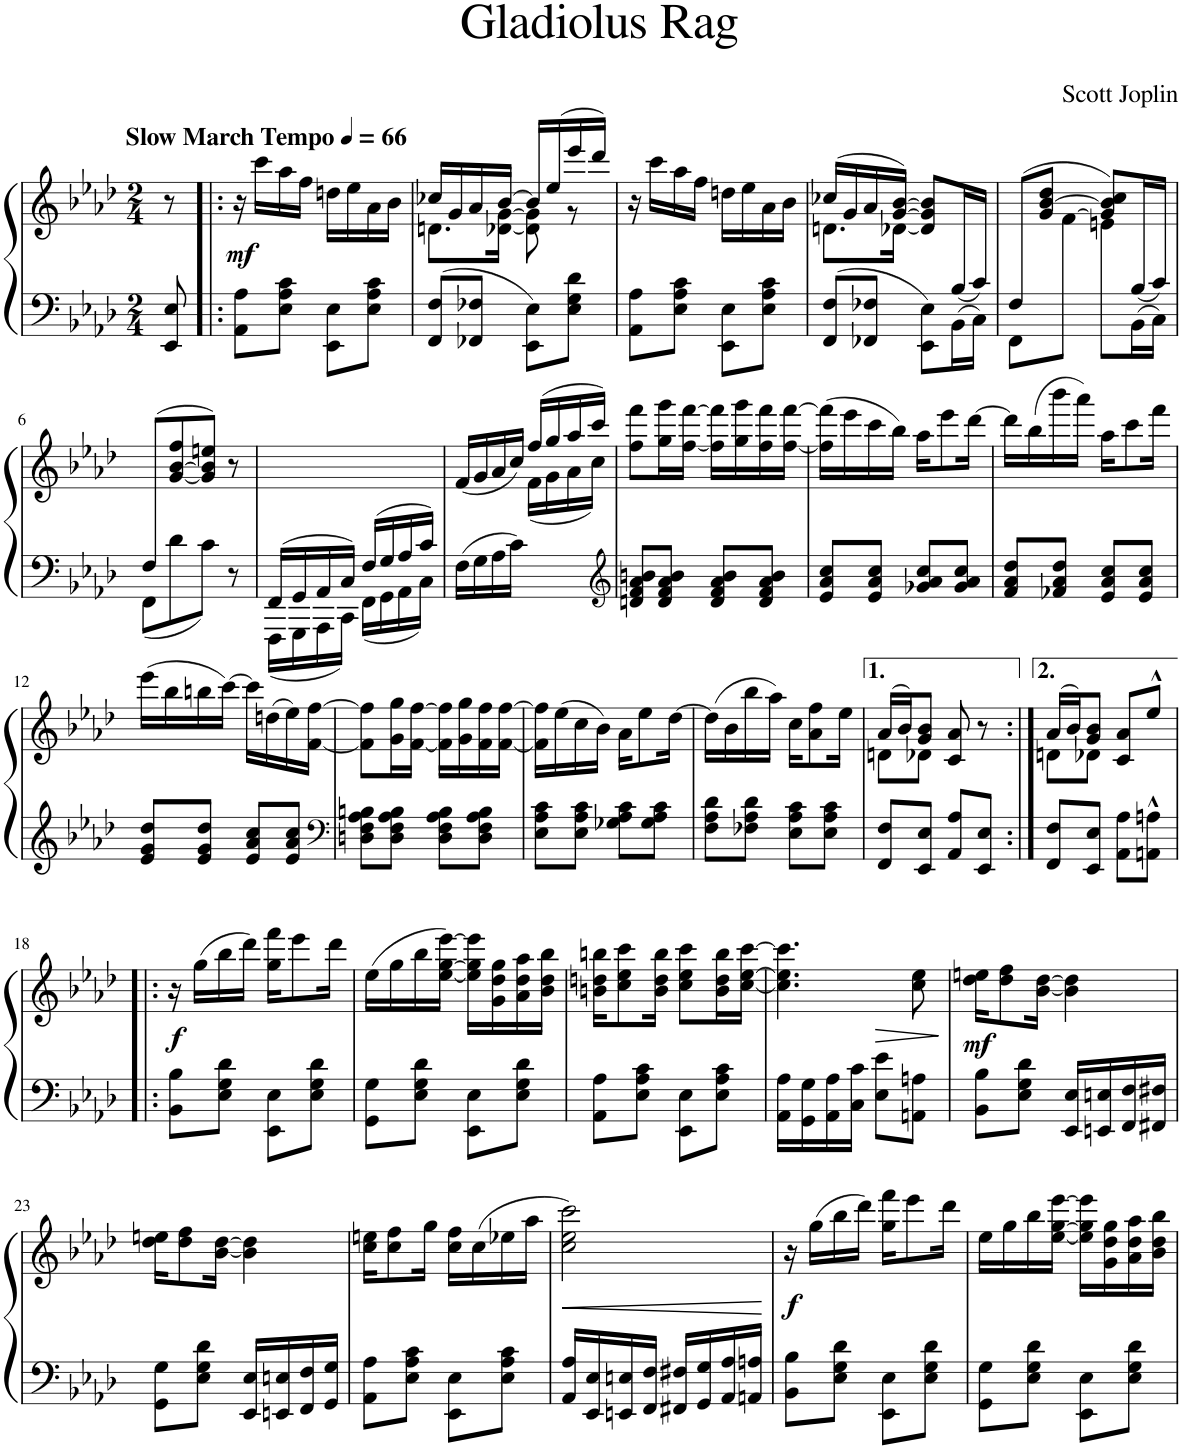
**kern	**kern	**dynam
*part1	*part1	*part1
*staff2	*staff1	*staff1/2
*I"Piano	*	*
*I'Pno.	*	*
*clefF4	*clefG2	*
*k[b-e-a-d-]	*k[b-e-a-d-]	*
*M2/4	*M2/4	*
*MM66	*MM66	*
=	=	=
!	!LO:TX:a:B:t=Slow March Tempo	!
8EE-/ 8E-/	8r	.
=1!|:	=1!|:	=1!|:
!	!	!LO:DY:b
8AA-\ 8A-\L	16r	mf
.	16ccc\LL	.
8E-\ 8A-\ 8c\J	16aa-\	.
.	16ff\JJ	.
8EE-\ 8E-\L	16ddn\LL	.
.	16ee-\	.
8E-\ 8A-\ 8c\J	16a-\	.
.	16b-\JJ	.
=2	=2	=2
*	*^	*
8FF/ 8F/L	16cc-X/LL	8.dn\L	.
.	16g/	.	.
8FF-X/ 8F-X/J	16a-/	.	.
.	[16b-/JJ	[16d-X\ [>16g\Jk	.
8EE-\ 8E-\L	16b-/LL]	8d-\] 8g\]	.
.	(16ee-/	.	.
8E-\ 8G\ 8d-\J	16eee-/	8r	.
.	16ddd-/JJ)	.	.
*	*v	*v	*
=3	=3	=3
8AA-\ 8A-\L	16r	.
.	16ccc\LL	.
8E-\ 8A-\ 8c\J	16aa-\	.
.	16ff\JJ	.
8EE-\ 8E-\L	16ddn\LL	.
.	16ee-\	.
8E-\ 8A-\ 8c\J	16a-\	.
.	16b-\JJ	.
=4	=4	=4
*^	*^	*
4.ryy	8FF/ 8F/L	(16cc-X/LL	8.dn\L	.
.	.	16g/	.	.
.	8FF-X/ 8F-X/J	16a-/	.	.
.	.	[>16g/ [16b-/JJ)	[16d-X\Jk	.
.	8EE-\ 8E-\L	8d-/] 8g/] 8b-/]L	4ryy	.
16B-/L	16BB-\L	8ryy	.	.
16c/JJ	16C\JJ	.	.	.
=5	=5	=5	=5	=5
(8F/L	8FF\L	8ryy	8ryy	.
4ryy	4ryy	[>8g/ [8b-/ 8dd-/J	8f\J	.
.	.	8g/] 8b-/] 8cc/L)	8en\L	.
16B-/L	16BB-\L	8ryy	8ryy	.
16c/JJ	16C\JJ	.	.	.
*	*	*v	*v	*
!!LO:LB:g=z
=6	=6	=6	=6
(>8F/L	8FF\L	8ryy	.
4.ryy	8d-\	[8g/ [8b-/ 8ff/	.
.	8c\J	8g/] 8b-/] 8een/J)	.
.	8r	8r	.
=7	=7	=7	=7
16FF/LL	16FFF\LL	2ryy	.
16GG/	16GGG\	.	.
16AA-/	16AAA-\	.	.
16C/JJ	16CC\JJ	.	.
16F/LL	16FF\LL	.	.
16G/	16GG\	.	.
16A-/	16AA-\	.	.
16c/JJ	16C\JJ	.	.
*v	*v	*	*
=8	=8	=8
*	*^	*
16F\LL	(16f/LL	4ryy	.
16G\	16g/	.	.
16A-\	16a-/	.	.
16c\JJ	16cc/JJ)	.	.
4ryy	(>16ff/LL	(<16f\LL	.
.	16gg/	16g\	.
.	16aa-/	16a-\	.
.	16ccc/JJ)	16cc\JJ)	.
*	*v	*v	*
=9	=9	=9
*clefG2	*	*
8dn/ 8f/ 8a-/ 8bn/L	8ff\ 8fff\L	.
8d/ 8f/ 8a-/ 8b/J	16gg\ 16ggg\L	.
.	[16ff\ [16fff\JJ	.
8d/ 8f/ 8a-/ 8b/L	16ff\] 16fff\]LL	.
.	16gg\ 16ggg\	.
8d/ 8f/ 8a-/ 8b/J	16ff\ 16fff\	.
.	[16ff\ [16fff\JJ	.
=10	=10	=10
8e-/ 8a-/ 8cc/L	(16ff\] 16fff\]LL	.
.	16eee-\	.
8e-/ 8a-/ 8cc/J	16ccc\	.
.	16bb-\JJ)	.
8g-X/ 8a-/ 8cc/L	16aa-\KL	.
.	8eee-\	.
8g-/ 8a-/ 8cc/J	.	.
.	[16ddd-\Jk	.
=11	=11	=11
8f/ 8a-/ 8dd-/L	16ddd-\LL]	.
.	(16bb-\	.
8f-X/ 8a-/ 8dd-/J	16bbb-\	.
.	16aaa-\JJ)	.
8e-/ 8a-/ 8cc/L	16aa-\KL	.
.	8ccc\	.
8e-/ 8a-/ 8cc/J	.	.
.	16fff\Jk	.
!!LO:LB:g=z
=12	=12	=12
8e-/ 8g/ 8dd-/L	(16eee-\LL	.
.	16bb-\	.
8e-/ 8g/ 8dd-/J	16bbn\	.
.	[16ccc\JJ)	.
8e-/ 8a-/ 8cc/L	16ccc\LL]	.
.	(16ddn\	.
8e-/ 8a-/ 8cc/J	16ee-\)	.
.	[16f\ [16ff\JJ	.
=13	=13	=13
*clefF4	*	*
8Dn\ 8F\ 8A-\ 8Bn\L	8f\] 8ff\]L	.
8D\ 8F\ 8A-\ 8B\J	16g\ 16gg\L	.
.	[16f\ [16ff\JJ	.
8D\ 8F\ 8A-\ 8B\L	16f\] 16ff\]LL	.
.	16g\ 16gg\	.
8D\ 8F\ 8A-\ 8B\J	16f\ 16ff\	.
.	[16f\ [16ff\JJ	.
=14	=14	=14
8E-\ 8A-\ 8c\L	16f\] 16ff\]LL	.
.	(16ee-\	.
8E-\ 8A-\ 8c\J	16cc\	.
.	16b-\JJ)	.
8G-X\ 8A-\ 8c\L	16a-\KL	.
.	8ee-\	.
8G-\ 8A-\ 8c\J	.	.
.	[16dd-\Jk	.
=15	=15	=15
8F\ 8A-\ 8d-\L	(16dd-\LL]	.
.	16b-\	.
8F-X\ 8A-\ 8d-\J	16bb-\	.
.	16aa-\JJ)	.
8E-\ 8A-\ 8c\L	16cc\KL	.
.	8a-\ 8ff\	.
8E-\ 8A-\ 8c\J	.	.
.	16ee-\Jk	.
=16	=16	=16
*	*^	*
8FF/ 8F/L	(16a-/LL	8dn\L	.
.	16b-/J)	.	.
8EE-/ 8E-/J	8g/ 8b-/J	8d-X\J	.
8AA-/ 8A-/L	8c/ 8a-/	4ryy	.
8EE-/ 8E-/J	8r	.	.
=17:|!	=17:|!	=17:|!	=17:|!
8FF/ 8F/L	(16a-/LL	8dn\L	.
.	16b-/J)	.	.
8EE-/ 8E-/J	8g/ 8b-/J	8d-X\J	.
8AA-\ 8A-\L	8c/ 8a-/L	4ryy	.
8AAn\^^ 8An\^^J	8ee-^^/J	.	.
*	*v	*v	*
!!LO:LB:g=z
=18!|:	=18!|:	=18!|:
!	!	!LO:DY:b
8BB-\ 8B-\L	16r	f
.	(16gg\LL	.
8E-\ 8G\ 8d-\J	16bb-\	.
.	16ddd-\JJ)	.
8EE-\ 8E-\L	16gg\ 16fff\KL	.
.	8eee-\	.
8E-\ 8G\ 8d-\J	.	.
.	16ddd-\Jk	.
=19	=19	=19
8GG\ 8G\L	(16ee-\LL	.
.	16gg\	.
8E-\ 8G\ 8d-\J	16bb-\	.
.	[16ee-\ [16gg\ [16eee-\JJ)	.
8EE-\ 8E-\L	16ee-\] 16gg\] 16eee-\]LL	.
.	16g\ 16dd-\ 16gg\	.
8E-\ 8G\ 8d-\J	16a-\ 16dd-\ 16aa-\	.
.	16b-\ 16dd-\ 16bb-\JJ	.
=20	=20	=20
8AA-\ 8A-\L	16bn\ 16ddn\ 16bbn\KL	.
.	8cc\ 8ee-\ 8ccc\	.
8E-\ 8A-\ 8c\J	.	.
.	16b\ 16dd\ 16bb\Jk	.
8EE-\ 8E-\L	8cc\ 8ee-\ 8ccc\L	.
8E-\ 8A-\ 8c\J	16b\ 16dd\ 16bb\L	.
.	[16cc\ [16ee-\ [16ccc\JJ	.
=21	=21	=21
16AA-\ 16A-\LL	4.cc\] 4.ee-\] 4.ccc\]	.
16GG\ 16G\	.	.
16AA-\ 16A-\	.	.
16C\ 16c\JJ	.	.
8E-\ 8e-\L	.	.
8AAn\ 8An\J	8cc\ 8ee-\	.
=22	=22	=22
!	!	!LO:DY:b
8BB-\ 8B-\L	16dd-\ 16een\KL	mf
.	8dd-\ 8ff\	.
8E-\ 8G\ 8d-\J	.	.
.	[16b-\ [16dd-\Jk	.
16EE-/ 16E-/LL	4b-\] 4dd-\]	.
16EEn/ 16En/	.	.
16FF/ 16F/	.	.
16FF#X/ 16F#X/JJ	.	.
!!LO:LB:g=z
=23	=23	=23
8GG\ 8G\L	16dd-\ 16een\KL	.
.	8dd-\ 8ff\	.
8E-\ 8G\ 8d-\J	.	.
.	[16b-\ [16dd-\Jk	.
16EE-/ 16E-/LL	4b-\] 4dd-\]	.
16EEn/ 16En/	.	.
16FF/ 16F/	.	.
16GG/ 16G/JJ	.	.
=24	=24	=24
8AA-\ 8A-\L	16cc\ 16een\KL	.
.	8cc\ 8ff\	.
8E-\ 8A-\ 8c\J	.	.
.	16gg\Jk	.
8EE-\ 8E-\L	16cc\ 16ff\LL	.
.	(16cc\	.
8E-\ 8A-\ 8c\J	16ee-X\	.
.	16aa-\JJ	.
=25	=25	=25
!	!	!LO:HP:b
16AA-/ 16A-/LL	2cc\ 2ee-\ 2ccc\)	<
16EE-/ 16E-/	.	.
16EEn/ 16En/	.	.
16FF/ 16F/JJ	.	.
16FF#X/ 16F#X/LL	.	.
16GG/ 16G/	.	.
16AA-/ 16A-/	.	.
16AAn/ 16An/JJ	.	.
.	.	[
=26	=26	=26
!	!	!LO:DY:b
8BB-\ 8B-\L	16r	f
.	(16gg\LL	.
8E-\ 8G\ 8d-\J	16bb-\	.
.	16ddd-\JJ)	.
8EE-\ 8E-\L	16gg\ 16fff\KL	.
.	8eee-\	.
8E-\ 8G\ 8d-\J	.	.
.	16ddd-\Jk	.
=27	=27	=27
8GG\ 8G\L	16ee-\LL	.
.	16gg\	.
8E-\ 8G\ 8d-\J	16bb-\	.
.	[16ee-\ [16gg\ [16eee-\JJ	.
8EE-\ 8E-\L	16ee-\] 16gg\] 16eee-\]LL	.
.	16g\ 16dd-\ 16gg\	.
8E-\ 8G\ 8d-\J	16a-\ 16dd-\ 16aa-\	.
.	16b-\ 16dd-\ 16bb-\JJ	.
=	=	=
*-	*-	*-
